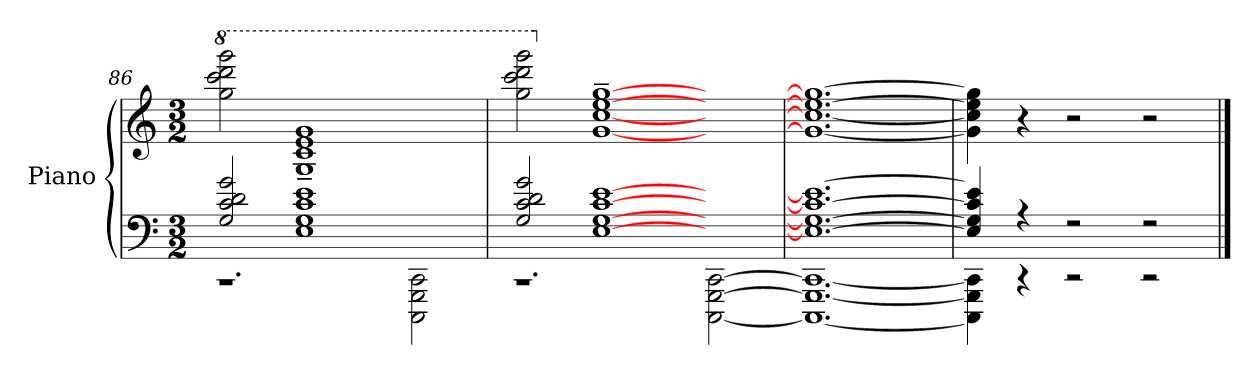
**kern	**kern
*part1	*part1
*staff2	*staff1
*I"Piano	*
*I'Pno.	*
!!LO:LB:g=z
*clefF4	*clefG2
*k[]	*k[]
*M3/2	*M3/2
=86	=86
*^	*
*	*	*8va
2G/ 2c/ 2d/ 2g/	1.r	2ggg\ 2cccc\ 2dddd\ 2gggg\
1E 1G 1c 1e	.	1g~ 1cc~ 1ee~ 1gg~
2ryy	2CCC\ 2GGG\ 2CC\	2ryy
=87	=87	=87
2G/ 2c/ 2d/ 2g/	1.r	2ggg\ 2cccc\ 2dddd\ 2gggg\
*	*	*X8va
[1E [1G [1c [1e	.	[1g~ [1cc~ [1ee~ [1gg~
2ryy	[2CCC\ [2GGG\ [2CC\	2ryy
=88	=88	=88
1.E_ 1.G_ 1.c_ 1.e_	1.CCC_ 1.GGG_ 1.CC_	1.g_ 1.cc_ 1.ee_ 1.gg_
=89	=89	=89
4E/] 4G/] 4c/] 4e/]	4CCC\] 4GGG\] 4CC\]	4g\] 4cc\] 4ee\] 4gg\]
4r	4r	4r
2r	2r	2r
2r	2r	2r
*v	*v	*
==	==
*-	*-
